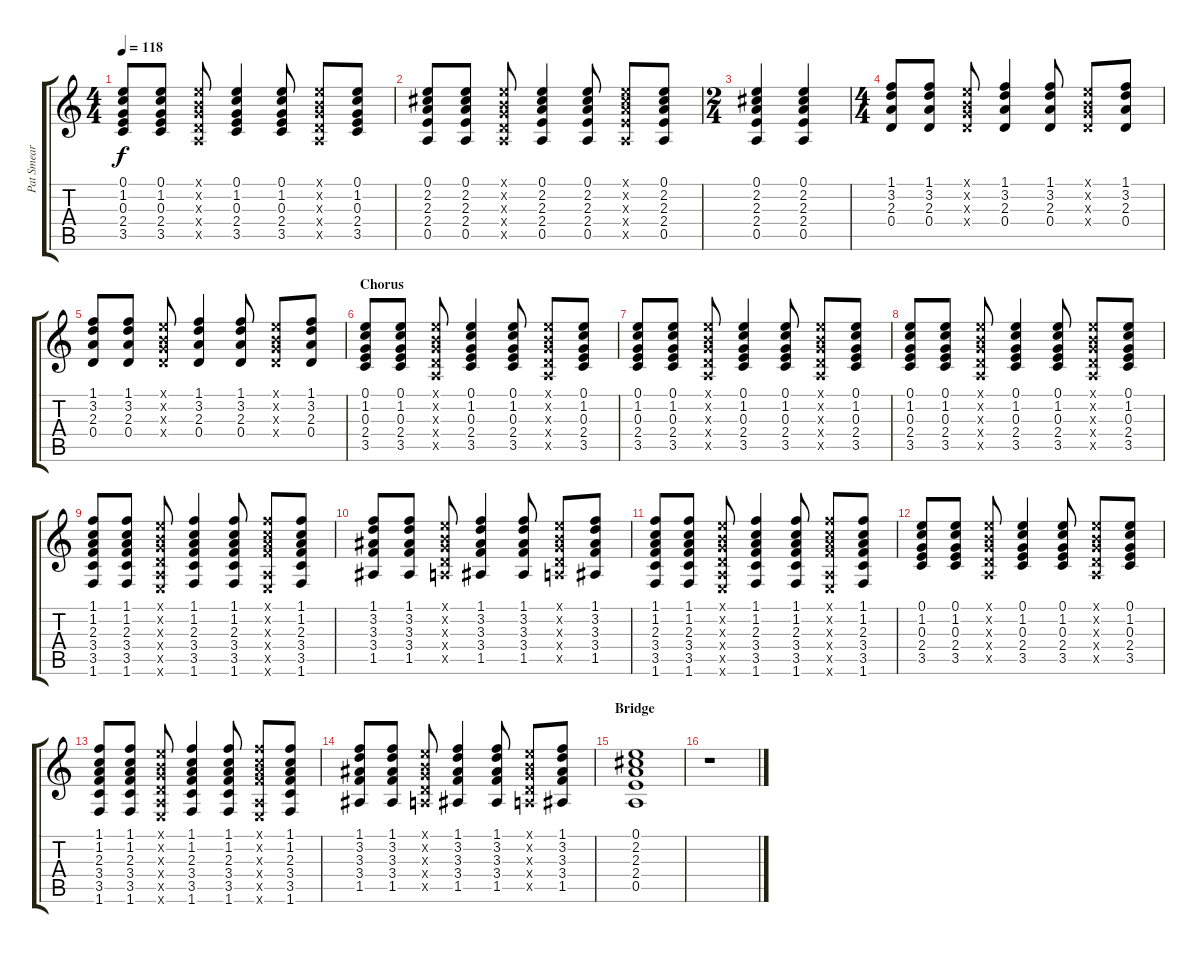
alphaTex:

\track ("Pat Smear - Acoustic Guitar (steel)" "Pat Smear ") {instrument acousticguitarsteel}
\staff {score tabs}
\tuning (E4 B3 G3 D3 A2 E2) {hide}
\ts (4 4)
\tempo 118
\clef g2
\ks c
(0.1 1.2 0.3 2.4 3.5).8{dy f} (0.1 1.2 0.3 2.4 3.5).8 (0.1{x} 0.2{x} 0.3{x} 0.4{x} 0.5{x}).8 (0.1 1.2 0.3 2.4 3.5).4 (0.1 1.2 0.3 2.4 3.5).8 (0.1{x} 0.2{x} 0.3{x} 0.4{x} 0.5{x}).8 (0.1 1.2 0.3 2.4 3.5).8 |
(0.1 2.2 2.3 2.4 0.5).8 (0.1 2.2 2.3 2.4 0.5).8 (0.1{x} 0.2{x} 0.3{x} 0.4{x} 0.5{x}).8 (0.1 2.2 2.3 2.4 0.5).4 (0.1 2.2 2.3 2.4 0.5).8 (0.1{x} 2.2{x} 2.3{x} 2.4{x} 0.5{x}).8 (0.1 2.2 2.3 2.4 0.5).8 |
\ts (2 4)
(0.1 2.2 2.3 2.4 0.5).4 (0.1 2.2 2.3 2.4 0.5).4 |
\ts (4 4)
(1.1 3.2 2.3 0.4).8 (1.1 3.2 2.3 0.4).8 (0.1{x} 0.2{x} 0.3{x} 0.4{x}).8 (1.1 3.2 2.3 0.4).4 (1.1 3.2 2.3 0.4).8 (0.1{x} 0.2{x} 0.3{x} 0.4{x}).8 (1.1 3.2 2.3 0.4).8 |
(1.1 3.2 2.3 0.4).8 (1.1 3.2 2.3 0.4).8 (0.1{x} 0.2{x} 0.3{x} 0.4{x}).8 (1.1 3.2 2.3 0.4).4 (1.1 3.2 2.3 0.4).8 (0.1{x} 0.2{x} 0.3{x} 0.4{x}).8 (1.1 3.2 2.3 0.4).8 |
\section ("" "Chorus")
(0.1 1.2 0.3 2.4 3.5).8 (0.1 1.2 0.3 2.4 3.5).8 (0.1{x} 0.2{x} 0.3{x} 0.4{x} 0.5{x}).8 (0.1 1.2 0.3 2.4 3.5).4 (0.1 1.2 0.3 2.4 3.5).8 (0.1{x} 0.2{x} 0.3{x} 0.4{x} 0.5{x}).8 (0.1 1.2 0.3 2.4 3.5).8 |
(0.1 1.2 0.3 2.4 3.5).8 (0.1 1.2 0.3 2.4 3.5).8 (0.1{x} 0.2{x} 0.3{x} 0.4{x} 0.5{x}).8 (0.1 1.2 0.3 2.4 3.5).4 (0.1 1.2 0.3 2.4 3.5).8 (0.1{x} 0.2{x} 0.3{x} 0.4{x} 0.5{x}).8 (0.1 1.2 0.3 2.4 3.5).8 |
(0.1 1.2 0.3 2.4 3.5).8 (0.1 1.2 0.3 2.4 3.5).8 (0.1{x} 0.2{x} 0.3{x} 0.4{x} 0.5{x}).8 (0.1 1.2 0.3 2.4 3.5).4 (0.1 1.2 0.3 2.4 3.5).8 (0.1{x} 0.2{x} 0.3{x} 0.4{x} 0.5{x}).8 (0.1 1.2 0.3 2.4 3.5).8 |
(1.1 1.2 2.3 3.4 3.5 1.6).8 (1.1 1.2 2.3 3.4 3.5 1.6).8 (0.1{x} 0.2{x} 0.3{x} 0.4{x} 0.5{x} 0.6{x}).8 (1.1 1.2 2.3 3.4 3.5 1.6).4 (1.1 1.2 2.3 3.4 3.5 1.6).8 (1.1{x} 1.2{x} 2.3{x} 3.4{x} 0.5{x} 0.6{x}).8 (1.1 1.2 2.3 3.4 3.5 1.6).8 |
(1.1 3.2 3.3 3.4 1.5).8 (1.1 3.2 3.3 3.4 1.5).8 (0.1{x} 0.2{x} 0.3{x} 0.4{x} 0.5{x}).8 (1.1 3.2 3.3 3.4 1.5).4 (1.1 3.2 3.3 3.4 1.5).8 (0.1{x} 0.2{x} 0.3{x} 0.4{x} 0.5{x}).8 (1.1 3.2 3.3 3.4 1.5).8 |
(1.1 1.2 2.3 3.4 3.5 1.6).8 (1.1 1.2 2.3 3.4 3.5 1.6).8 (0.1{x} 0.2{x} 0.3{x} 0.4{x} 0.5{x} 0.6{x}).8 (1.1 1.2 2.3 3.4 3.5 1.6).4 (1.1 1.2 2.3 3.4 3.5 1.6).8 (1.1{x} 1.2{x} 2.3{x} 3.4{x} 0.5{x} 0.6{x}).8 (1.1 1.2 2.3 3.4 3.5 1.6).8 |
(0.1 1.2 0.3 2.4 3.5).8 (0.1 1.2 0.3 2.4 3.5).8 (0.1{x} 0.2{x} 0.3{x} 0.4{x} 0.5{x}).8 (0.1 1.2 0.3 2.4 3.5).4 (0.1 1.2 0.3 2.4 3.5).8 (0.1{x} 0.2{x} 0.3{x} 0.4{x} 0.5{x}).8 (0.1 1.2 0.3 2.4 3.5).8 |
(1.1 1.2 2.3 3.4 3.5 1.6).8 (1.1 1.2 2.3 3.4 3.5 1.6).8 (0.1{x} 0.2{x} 0.3{x} 0.4{x} 0.5{x} 0.6{x}).8 (1.1 1.2 2.3 3.4 3.5 1.6).4 (1.1 1.2 2.3 3.4 3.5 1.6).8 (1.1{x} 1.2{x} 2.3{x} 3.4{x} 0.5{x} 0.6{x}).8 (1.1 1.2 2.3 3.4 3.5 1.6).8 |
(1.1 3.2 3.3 3.4 1.5).8 (1.1 3.2 3.3 3.4 1.5).8 (0.1{x} 0.2{x} 0.3{x} 0.4{x} 0.5{x}).8 (1.1 3.2 3.3 3.4 1.5).4 (1.1 3.2 3.3 3.4 1.5).8 (0.1{x} 0.2{x} 0.3{x} 0.4{x} 0.5{x}).8 (1.1 3.2 3.3 3.4 1.5).8 |
\section ("" "Bridge")
(0.1 2.2 2.3 2.4 0.5).1{volume 12} |
r.1
